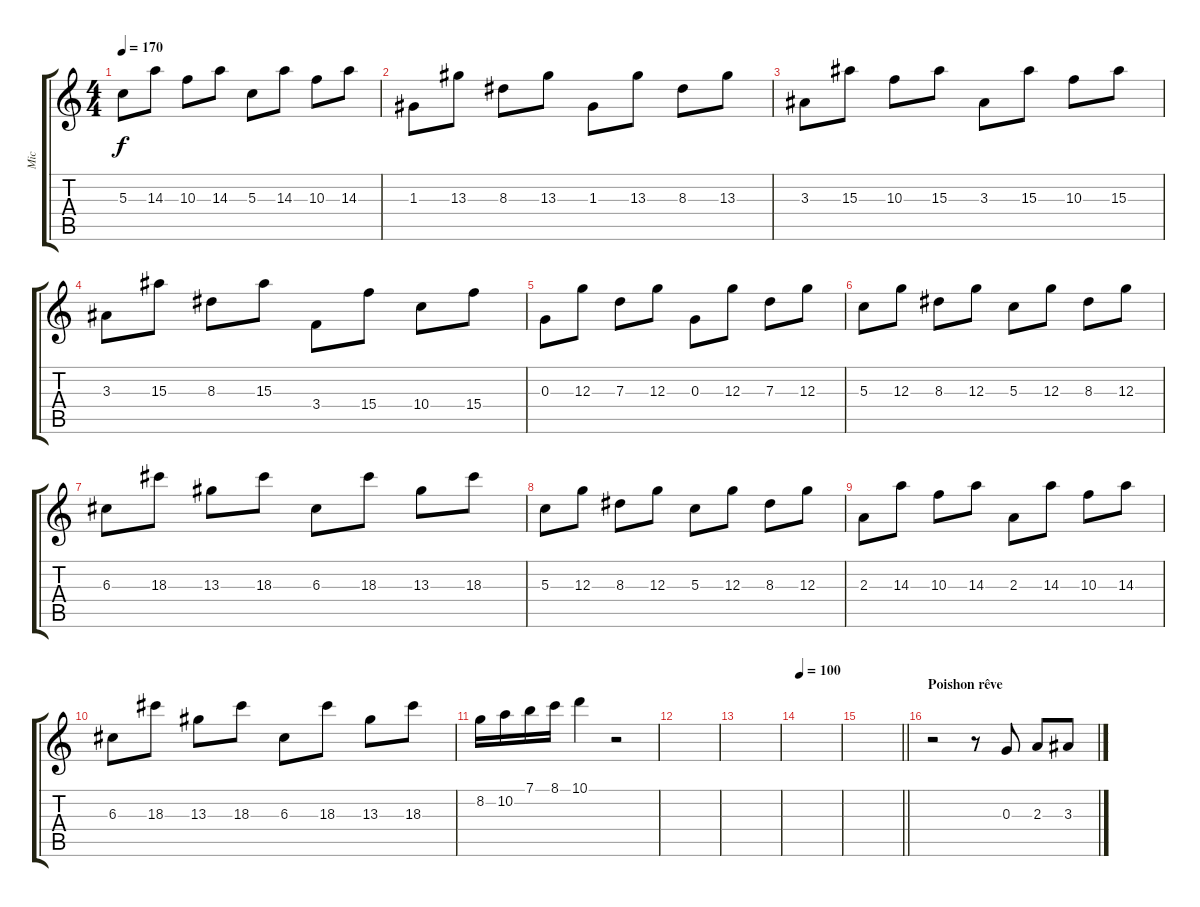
\track ("Mic" "Mic") {instrument distortionguitar}
\staff {score tabs}
\tuning (E4 B3 G3 D3 A2 E2) {hide}
\ts (4 4)
\tempo 170
\clef g2
\ks c
5.3.8{dy f} 14.3.8 10.3.8 14.3.8 5.3.8 14.3.8 10.3.8 14.3.8 |
1.3.8 13.3.8 8.3.8 13.3.8 1.3.8 13.3.8 8.3.8 13.3.8 |
3.3.8 15.3.8 10.3.8 15.3.8 3.3.8 15.3.8 10.3.8 15.3.8 |
3.3.8 15.3.8 8.3.8 15.3.8 3.4.8 15.4.8 10.4.8 15.4.8 |
0.3.8 12.3.8 7.3.8 12.3.8 0.3.8 12.3.8 7.3.8 12.3.8 |
5.3.8 12.3.8 8.3.8 12.3.8 5.3.8 12.3.8 8.3.8 12.3.8 |
6.3.8 18.3.8 13.3.8 18.3.8 6.3.8 18.3.8 13.3.8 18.3.8 |
5.3.8 12.3.8 8.3.8 12.3.8 5.3.8 12.3.8 8.3.8 12.3.8 |
2.3.8 14.3.8 10.3.8 14.3.8 2.3.8 14.3.8 10.3.8 14.3.8 |
6.3.8 18.3.8 13.3.8 18.3.8 6.3.8 18.3.8 13.3.8 18.3.8 |
8.2.16 10.2.16 7.1.16 8.1.16 10.1.4 r.2 |
|
|
\tempo 100
|
\barLineRight lightlight
|
\section ("" "Poishon rêve")
r.2 r.8 0.3.8 2.3.8 3.3.8
